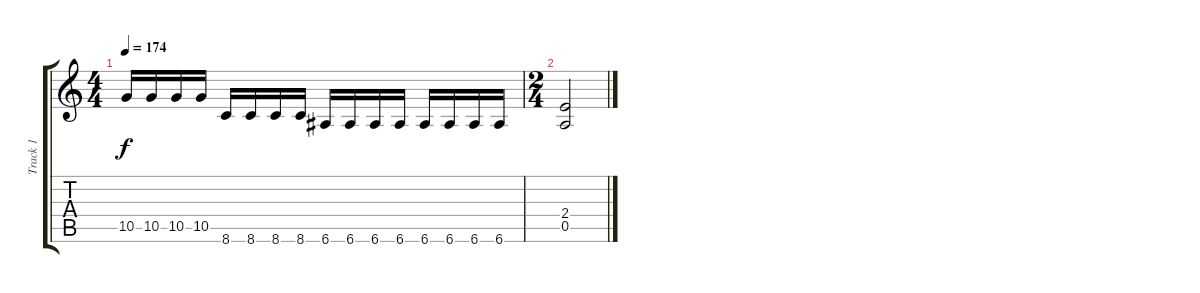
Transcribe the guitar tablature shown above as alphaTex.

\track ("Track 1" "Track 1") {instrument distortionguitar}
\staff {score tabs}
\tuning (E4 B3 G3 D3 A2 E2) {hide}
\ts (4 4)
\tempo 174
\clef g2
\ks c
10.5.16{dy f} 10.5.16 10.5.16 10.5.16 8.6.16 8.6.16 8.6.16 8.6.16 6.6.16 6.6.16 6.6.16 6.6.16 6.6.16 6.6.16 6.6.16 6.6.16 |
\ts (2 4)
(2.4 0.5).2
